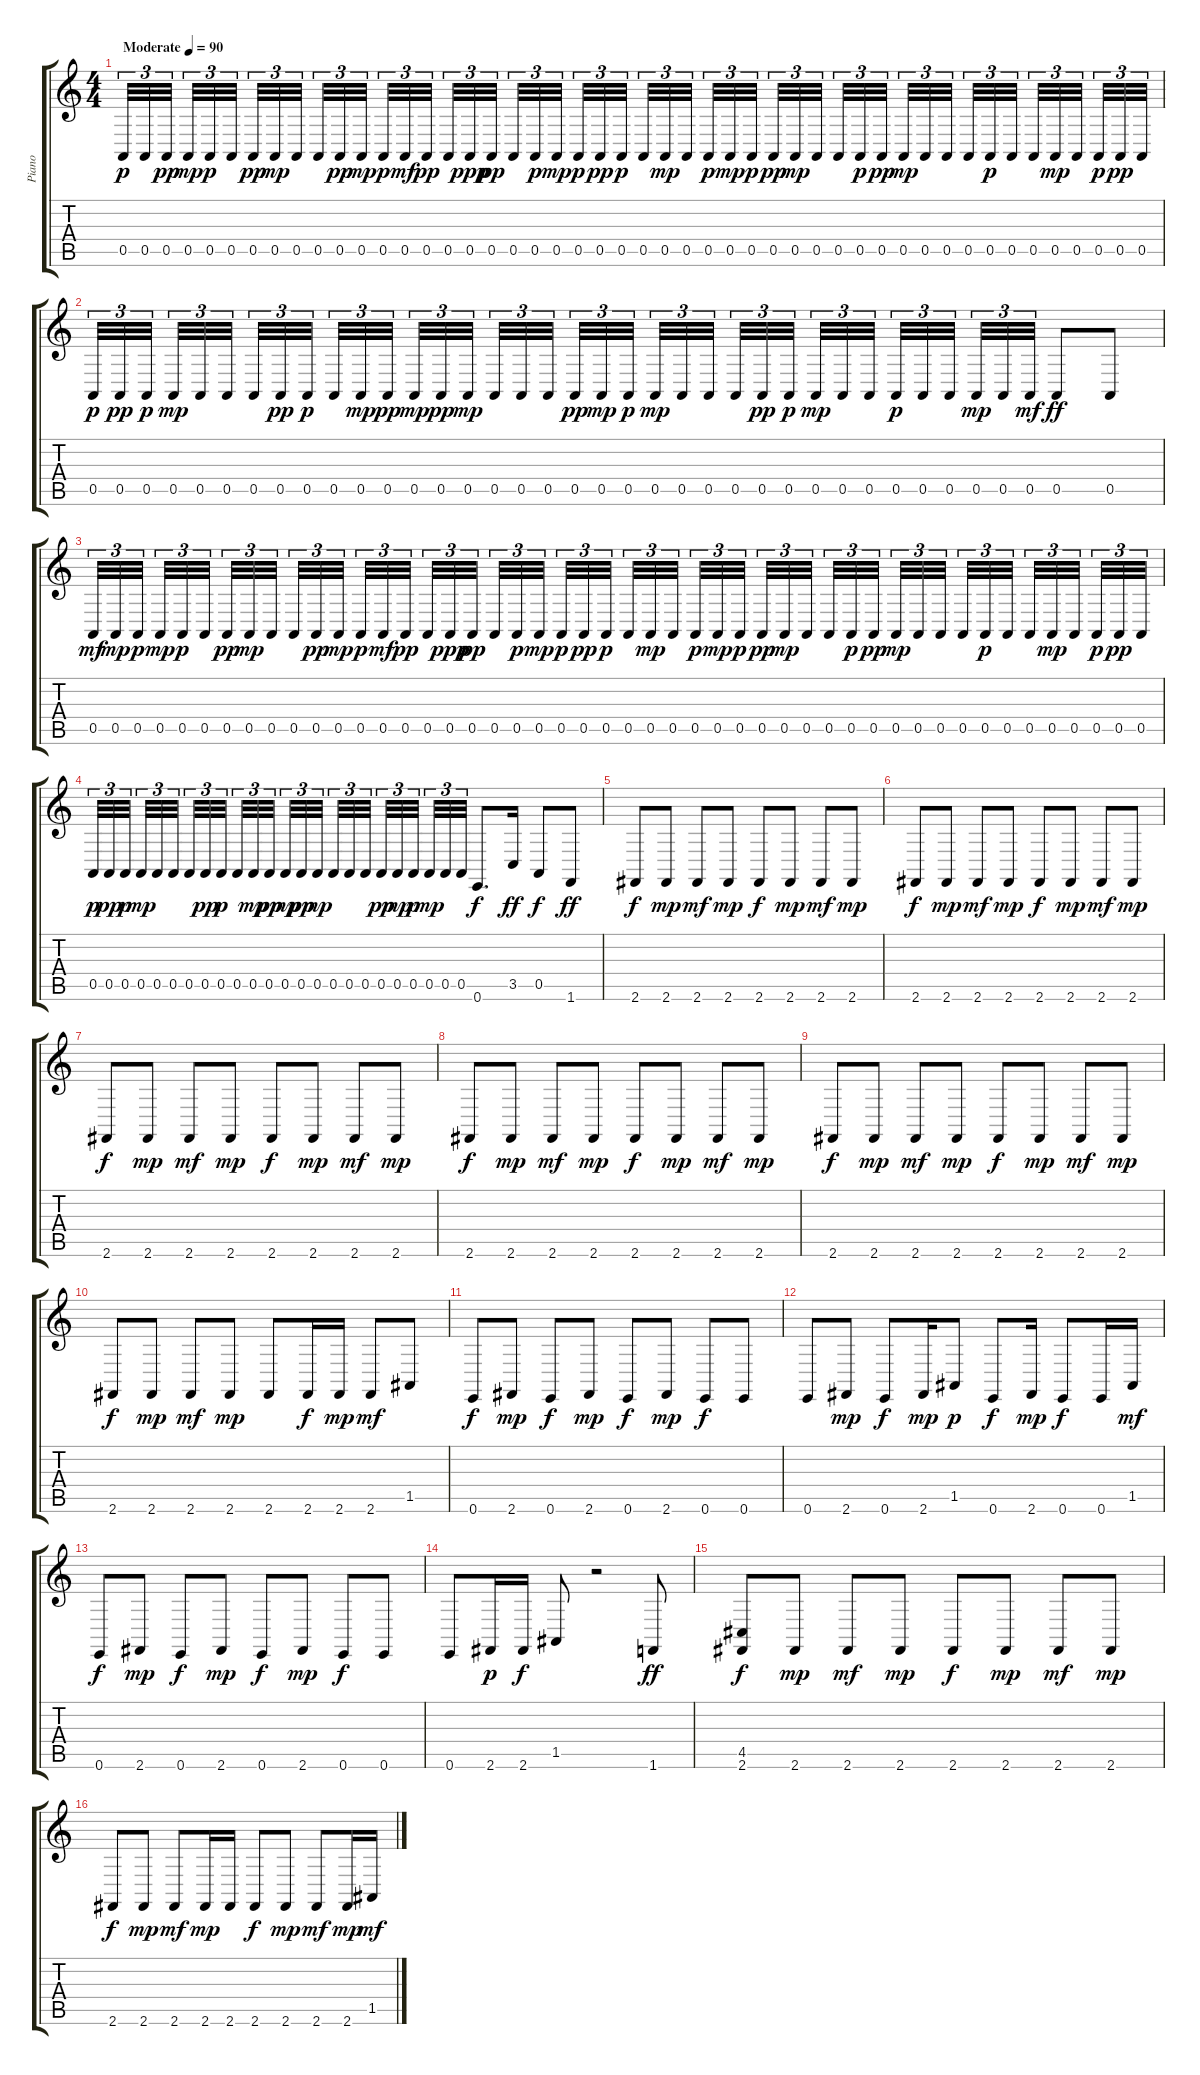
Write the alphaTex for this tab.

\track ("Piano" "Piano") {instrument acousticgrandpiano}
\staff {score tabs}
\tuning (E4 B3 G3 D3 A2 E2) {hide}
\ts (4 4)
\tempo (90 "Moderate")
\clef g2
\ks c
0.5.32{tu (3 2) dy p instrument acousticgrandpiano} 0.5.32{tu (3 2)} 0.5.32{tu (3 2) dy pp beam splitsecondary} 0.5.32{tu (3 2) dy mp} 0.5.32{tu (3 2) dy p} 0.5.32{tu (3 2) beam splitsecondary} 0.5.32{tu (3 2) dy pp} 0.5.32{tu (3 2) dy mp} 0.5.32{tu (3 2) beam splitsecondary} 0.5.32{tu (3 2)} 0.5.32{tu (3 2) dy pp} 0.5.32{tu (3 2) dy mp} 0.5.32{tu (3 2) dy p} 0.5.32{tu (3 2) dy mf} 0.5.32{tu (3 2) dy pp beam splitsecondary} 0.5.32{tu (3 2)} 0.5.32{tu (3 2) dy ppp} 0.5.32{tu (3 2) dy pp beam splitsecondary} 0.5.32{tu (3 2)} 0.5.32{tu (3 2) dy p} 0.5.32{tu (3 2) dy mp beam splitsecondary} 0.5.32{tu (3 2) dy p} 0.5.32{tu (3 2) dy pp} 0.5.32{tu (3 2) dy p} 0.5.32{tu (3 2)} 0.5.32{tu (3 2) dy mp} 0.5.32{tu (3 2) beam splitsecondary} 0.5.32{tu (3 2) dy p} 0.5.32{tu (3 2) dy mp} 0.5.32{tu (3 2) dy p beam splitsecondary} 0.5.32{tu (3 2) dy pp} 0.5.32{tu (3 2) dy mp} 0.5.32{tu (3 2) beam splitsecondary} 0.5.32{tu (3 2)} 0.5.32{tu (3 2) dy p} 0.5.32{tu (3 2) dy pp} 0.5.32{tu (3 2) dy mp} 0.5.32{tu (3 2)} 0.5.32{tu (3 2) beam splitsecondary} 0.5.32{tu (3 2)} 0.5.32{tu (3 2) dy p} 0.5.32{tu (3 2) beam splitsecondary} 0.5.32{tu (3 2)} 0.5.32{tu (3 2) dy mp} 0.5.32{tu (3 2) beam splitsecondary} 0.5.32{tu (3 2) dy p} 0.5.32{tu (3 2) dy pp} 0.5.32{tu (3 2)} |
0.5.32{tu (3 2) dy p} 0.5.32{tu (3 2) dy pp} 0.5.32{tu (3 2) dy p beam splitsecondary} 0.5.32{tu (3 2) dy mp} 0.5.32{tu (3 2)} 0.5.32{tu (3 2) beam splitsecondary} 0.5.32{tu (3 2)} 0.5.32{tu (3 2) dy pp} 0.5.32{tu (3 2) dy p beam splitsecondary} 0.5.32{tu (3 2)} 0.5.32{tu (3 2) dy mp} 0.5.32{tu (3 2) dy pp} 0.5.32{tu (3 2) dy mp} 0.5.32{tu (3 2) dy pp} 0.5.32{tu (3 2) dy mp beam splitsecondary} 0.5.32{tu (3 2)} 0.5.32{tu (3 2)} 0.5.32{tu (3 2) beam splitsecondary} 0.5.32{tu (3 2) dy pp} 0.5.32{tu (3 2) dy mp} 0.5.32{tu (3 2) dy p beam splitsecondary} 0.5.32{tu (3 2) dy mp} 0.5.32{tu (3 2)} 0.5.32{tu (3 2)} 0.5.32{tu (3 2)} 0.5.32{tu (3 2) dy pp} 0.5.32{tu (3 2) dy p beam splitsecondary} 0.5.32{tu (3 2) dy mp} 0.5.32{tu (3 2)} 0.5.32{tu (3 2) beam splitsecondary} 0.5.32{tu (3 2) dy p} 0.5.32{tu (3 2)} 0.5.32{tu (3 2) beam splitsecondary} 0.5.32{tu (3 2) dy mp} 0.5.32{tu (3 2)} 0.5.32{tu (3 2) dy mf} 0.5.8{dy ff} 0.5.8 |
0.5.32{tu (3 2) dy mf} 0.5.32{tu (3 2) dy mp} 0.5.32{tu (3 2) dy p beam splitsecondary} 0.5.32{tu (3 2) dy mp} 0.5.32{tu (3 2) dy p} 0.5.32{tu (3 2) beam splitsecondary} 0.5.32{tu (3 2) dy pp} 0.5.32{tu (3 2) dy mp} 0.5.32{tu (3 2) beam splitsecondary} 0.5.32{tu (3 2)} 0.5.32{tu (3 2) dy pp} 0.5.32{tu (3 2) dy mp} 0.5.32{tu (3 2) dy p} 0.5.32{tu (3 2) dy mf} 0.5.32{tu (3 2) dy pp beam splitsecondary} 0.5.32{tu (3 2)} 0.5.32{tu (3 2) dy ppp} 0.5.32{tu (3 2) dy pp beam splitsecondary} 0.5.32{tu (3 2)} 0.5.32{tu (3 2) dy p} 0.5.32{tu (3 2) dy mp beam splitsecondary} 0.5.32{tu (3 2) dy p} 0.5.32{tu (3 2) dy pp} 0.5.32{tu (3 2) dy p} 0.5.32{tu (3 2)} 0.5.32{tu (3 2) dy mp} 0.5.32{tu (3 2) beam splitsecondary} 0.5.32{tu (3 2) dy p} 0.5.32{tu (3 2) dy mp} 0.5.32{tu (3 2) dy p beam splitsecondary} 0.5.32{tu (3 2) dy pp} 0.5.32{tu (3 2) dy mp} 0.5.32{tu (3 2) beam splitsecondary} 0.5.32{tu (3 2)} 0.5.32{tu (3 2) dy p} 0.5.32{tu (3 2) dy pp} 0.5.32{tu (3 2) dy mp} 0.5.32{tu (3 2)} 0.5.32{tu (3 2) beam splitsecondary} 0.5.32{tu (3 2)} 0.5.32{tu (3 2) dy p} 0.5.32{tu (3 2) beam splitsecondary} 0.5.32{tu (3 2)} 0.5.32{tu (3 2) dy mp} 0.5.32{tu (3 2) beam splitsecondary} 0.5.32{tu (3 2) dy p} 0.5.32{tu (3 2) dy pp} 0.5.32{tu (3 2)} |
0.5.32{tu (3 2) dy p} 0.5.32{tu (3 2) dy pp} 0.5.32{tu (3 2) dy p beam splitsecondary} 0.5.32{tu (3 2) dy mp} 0.5.32{tu (3 2)} 0.5.32{tu (3 2) beam splitsecondary} 0.5.32{tu (3 2)} 0.5.32{tu (3 2) dy pp} 0.5.32{tu (3 2) dy p beam splitsecondary} 0.5.32{tu (3 2)} 0.5.32{tu (3 2) dy mp} 0.5.32{tu (3 2) dy pp} 0.5.32{tu (3 2) dy mp} 0.5.32{tu (3 2) dy pp} 0.5.32{tu (3 2) dy mp beam splitsecondary} 0.5.32{tu (3 2)} 0.5.32{tu (3 2)} 0.5.32{tu (3 2) beam splitsecondary} 0.5.32{tu (3 2) dy pp} 0.5.32{tu (3 2) dy mp} 0.5.32{tu (3 2) dy p beam splitsecondary} 0.5.32{tu (3 2) dy mp} 0.5.32{tu (3 2)} 0.5.32{tu (3 2)} 0.6.8{d dy f} 3.5.16{dy ff} 0.5.8{dy f} 1.6.8{dy ff} |
2.6.8{dy f} 2.6.8{dy mp} 2.6.8{dy mf} 2.6.8{dy mp} 2.6.8{dy f} 2.6.8{dy mp} 2.6.8{dy mf} 2.6.8{dy mp} |
2.6.8{dy f} 2.6.8{dy mp} 2.6.8{dy mf} 2.6.8{dy mp} 2.6.8{dy f} 2.6.8{dy mp} 2.6.8{dy mf} 2.6.8{dy mp} |
2.6.8{dy f} 2.6.8{dy mp} 2.6.8{dy mf} 2.6.8{dy mp} 2.6.8{dy f} 2.6.8{dy mp} 2.6.8{dy mf} 2.6.8{dy mp} |
2.6.8{dy f} 2.6.8{dy mp} 2.6.8{dy mf} 2.6.8{dy mp} 2.6.8{dy f} 2.6.8{dy mp} 2.6.8{dy mf} 2.6.8{dy mp} |
2.6.8{dy f} 2.6.8{dy mp} 2.6.8{dy mf} 2.6.8{dy mp} 2.6.8{dy f} 2.6.8{dy mp} 2.6.8{dy mf} 2.6.8{dy mp} |
2.6.8{dy f} 2.6.8{dy mp} 2.6.8{dy mf} 2.6.8{dy mp} 2.6.8 2.6.16{dy f} 2.6.16{dy mp} 2.6.8{dy mf} 1.5.8 |
0.6.8{dy f} 2.6.8{dy mp} 0.6.8{dy f} 2.6.8{dy mp} 0.6.8{dy f} 2.6.8{dy mp} 0.6.8{dy f} 0.6.8 |
0.6.8 2.6.8{dy mp} 0.6.8{dy f} 2.6.16{dy mp} 1.5.8{dy p} 0.6.8{dy f} 2.6.16{dy mp} 0.6.8{dy f} 0.6.16 1.5.16{dy mf} |
0.6.8{dy f} 2.6.8{dy mp} 0.6.8{dy f} 2.6.8{dy mp} 0.6.8{dy f} 2.6.8{dy mp} 0.6.8{dy f} 0.6.8 |
0.6.8 2.6.16{dy p} 2.6.16{dy f} 1.5.8 r.2 1.6.8{dy ff} |
(4.5 2.6).8{dy f} 2.6.8{dy mp} 2.6.8{dy mf} 2.6.8{dy mp} 2.6.8{dy f} 2.6.8{dy mp} 2.6.8{dy mf} 2.6.8{dy mp} |
2.6.8{dy f} 2.6.8{dy mp} 2.6.8{dy mf} 2.6.16{dy mp} 2.6.16 2.6.8{dy f} 2.6.8{dy mp} 2.6.8{dy mf} 2.6.16{dy mp} 1.5.16{dy mf}
